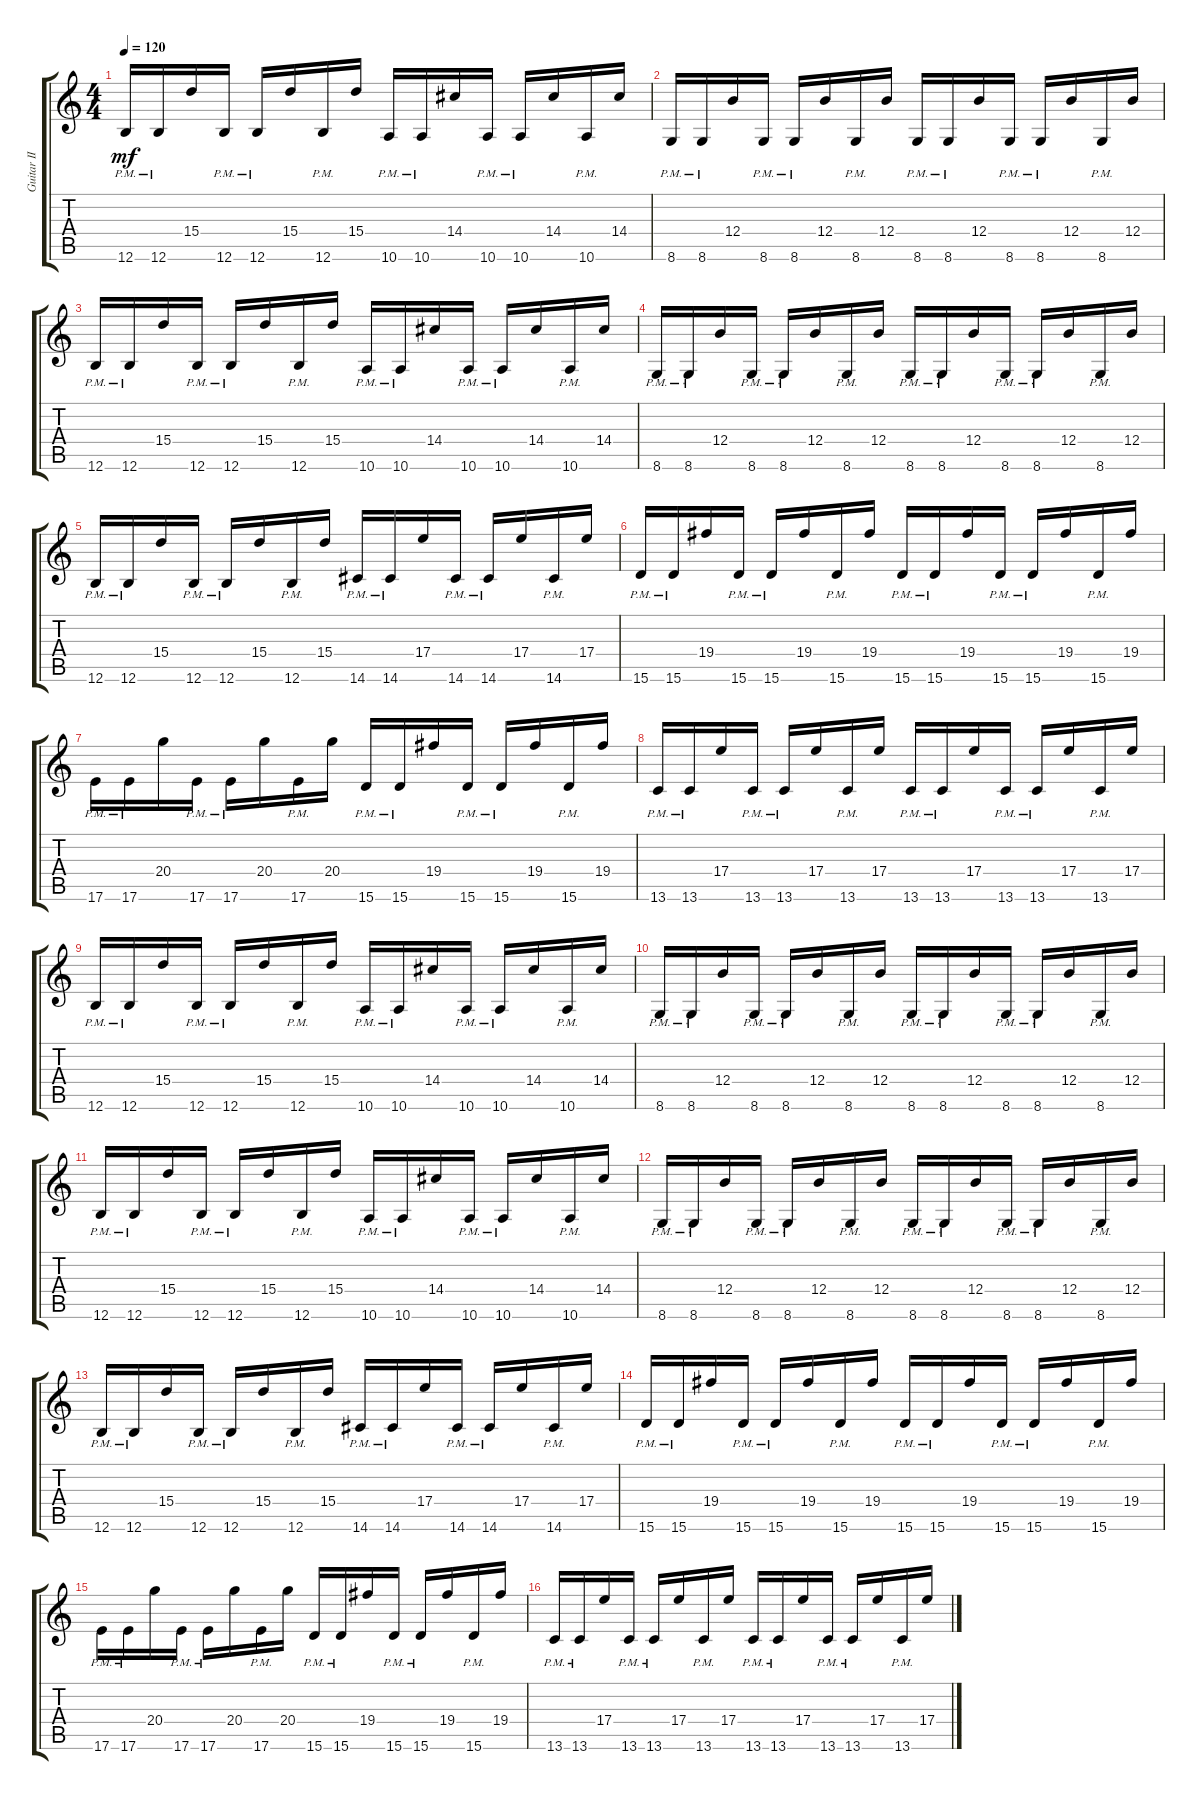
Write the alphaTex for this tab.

\track ("Guitar II" "Guitar II") {instrument distortionguitar}
\staff {score tabs}
\tuning (Db4 Ab3 E3 B2 Gb2 B1) {hide}
\ts (4 4)
\tempo 120
\clef g2
\ks c
12.6{pm}.16{dy mf} 12.6{pm}.16 15.4.16 12.6{pm}.16 12.6{pm}.16 15.4.16 12.6{pm}.16 15.4.16 10.6{pm}.16 10.6{pm}.16 14.4.16 10.6{pm}.16 10.6{pm}.16 14.4.16 10.6{pm}.16 14.4.16 |
8.6{pm}.16 8.6{pm}.16 12.4.16 8.6{pm}.16 8.6{pm}.16 12.4.16 8.6{pm}.16 12.4.16 8.6{pm}.16 8.6{pm}.16 12.4.16 8.6{pm}.16 8.6{pm}.16 12.4.16 8.6{pm}.16 12.4.16 |
12.6{pm}.16 12.6{pm}.16 15.4.16 12.6{pm}.16 12.6{pm}.16 15.4.16 12.6{pm}.16 15.4.16 10.6{pm}.16 10.6{pm}.16 14.4.16 10.6{pm}.16 10.6{pm}.16 14.4.16 10.6{pm}.16 14.4.16 |
8.6{pm}.16 8.6{pm}.16 12.4.16 8.6{pm}.16 8.6{pm}.16 12.4.16 8.6{pm}.16 12.4.16 8.6{pm}.16 8.6{pm}.16 12.4.16 8.6{pm}.16 8.6{pm}.16 12.4.16 8.6{pm}.16 12.4.16 |
12.6{pm}.16 12.6{pm}.16 15.4.16 12.6{pm}.16 12.6{pm}.16 15.4.16 12.6{pm}.16 15.4.16 14.6{pm}.16 14.6{pm}.16 17.4.16 14.6{pm}.16 14.6{pm}.16 17.4.16 14.6{pm}.16 17.4.16 |
15.6{pm}.16 15.6{pm}.16 19.4.16 15.6{pm}.16 15.6{pm}.16 19.4.16 15.6{pm}.16 19.4.16 15.6{pm}.16 15.6{pm}.16 19.4.16 15.6{pm}.16 15.6{pm}.16 19.4.16 15.6{pm}.16 19.4.16 |
17.6{pm}.16 17.6{pm}.16 20.4.16 17.6{pm}.16 17.6{pm}.16 20.4.16 17.6{pm}.16 20.4.16 15.6{pm}.16 15.6{pm}.16 19.4.16 15.6{pm}.16 15.6{pm}.16 19.4.16 15.6{pm}.16 19.4.16 |
13.6{pm}.16 13.6{pm}.16 17.4.16 13.6{pm}.16 13.6{pm}.16 17.4.16 13.6{pm}.16 17.4.16 13.6{pm}.16 13.6{pm}.16 17.4.16 13.6{pm}.16 13.6{pm}.16 17.4.16 13.6{pm}.16 17.4.16 |
12.6{pm}.16 12.6{pm}.16 15.4.16 12.6{pm}.16 12.6{pm}.16 15.4.16 12.6{pm}.16 15.4.16 10.6{pm}.16 10.6{pm}.16 14.4.16 10.6{pm}.16 10.6{pm}.16 14.4.16 10.6{pm}.16 14.4.16 |
8.6{pm}.16 8.6{pm}.16 12.4.16 8.6{pm}.16 8.6{pm}.16 12.4.16 8.6{pm}.16 12.4.16 8.6{pm}.16 8.6{pm}.16 12.4.16 8.6{pm}.16 8.6{pm}.16 12.4.16 8.6{pm}.16 12.4.16 |
12.6{pm}.16 12.6{pm}.16 15.4.16 12.6{pm}.16 12.6{pm}.16 15.4.16 12.6{pm}.16 15.4.16 10.6{pm}.16 10.6{pm}.16 14.4.16 10.6{pm}.16 10.6{pm}.16 14.4.16 10.6{pm}.16 14.4.16 |
8.6{pm}.16 8.6{pm}.16 12.4.16 8.6{pm}.16 8.6{pm}.16 12.4.16 8.6{pm}.16 12.4.16 8.6{pm}.16 8.6{pm}.16 12.4.16 8.6{pm}.16 8.6{pm}.16 12.4.16 8.6{pm}.16 12.4.16 |
12.6{pm}.16 12.6{pm}.16 15.4.16 12.6{pm}.16 12.6{pm}.16 15.4.16 12.6{pm}.16 15.4.16 14.6{pm}.16 14.6{pm}.16 17.4.16 14.6{pm}.16 14.6{pm}.16 17.4.16 14.6{pm}.16 17.4.16 |
15.6{pm}.16 15.6{pm}.16 19.4.16 15.6{pm}.16 15.6{pm}.16 19.4.16 15.6{pm}.16 19.4.16 15.6{pm}.16 15.6{pm}.16 19.4.16 15.6{pm}.16 15.6{pm}.16 19.4.16 15.6{pm}.16 19.4.16 |
17.6{pm}.16 17.6{pm}.16 20.4.16 17.6{pm}.16 17.6{pm}.16 20.4.16 17.6{pm}.16 20.4.16 15.6{pm}.16 15.6{pm}.16 19.4.16 15.6{pm}.16 15.6{pm}.16 19.4.16 15.6{pm}.16 19.4.16 |
13.6{pm}.16 13.6{pm}.16 17.4.16 13.6{pm}.16 13.6{pm}.16 17.4.16 13.6{pm}.16 17.4.16 13.6{pm}.16 13.6{pm}.16 17.4.16 13.6{pm}.16 13.6{pm}.16 17.4.16 13.6{pm}.16 17.4.16
